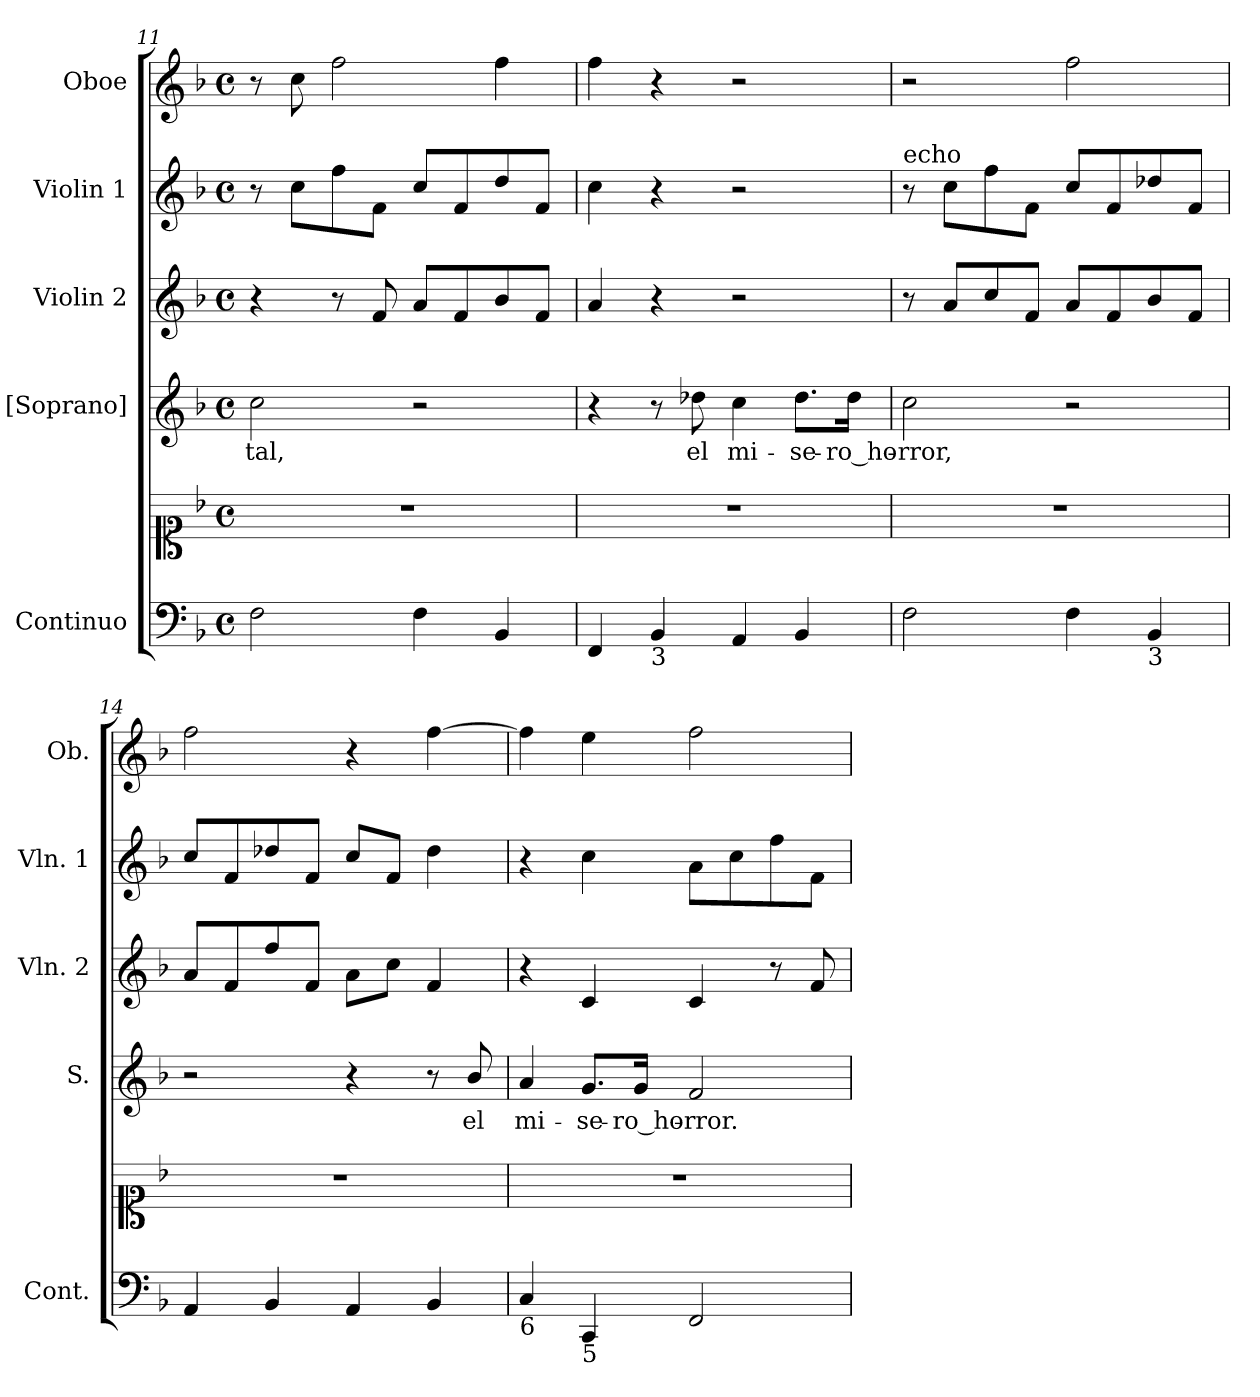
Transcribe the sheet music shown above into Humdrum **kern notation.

**kern	**kern	**kern	**text	**kern	**kern	**kern
*part5	*part5	*part4	*part4	*part3	*part2	*part1
*staff6	*staff5	*staff4	*staff4	*staff3	*staff2	*staff1
*I"Continuo	*	*I"[Soprano]	*	*I"Violin 2	*I"Violin 1	*I"Oboe
*I'Cont.	*	*I'S.	*	*I'Vln. 2	*I'Vln. 1	*I'Ob.
!!LO:PB:g=z
*clefF4	*clefC1	*clefG2	*	*clefG2	*clefG2	*clefG2
*k[b-]	*k[b-]	*k[b-]	*	*k[b-]	*k[b-]	*k[b-]
*F:	*F:	*F:	*	*F:	*F:	*F:
*M4/4	*M4/4	*M4/4	*	*M4/4	*M4/4	*M4/4
*met(c)	*met(c)	*met(c)	*	*met(c)	*met(c)	*met(c)
=11	=11	=11	=11	=11	=11	=11
!	!	!	!LO:LY:b:color=#000000	!	!	!
2Fi\	1r	2cci\	-tal,	4r	8r	8r
.	.	.	.	.	8cci\L	8cci\
.	.	.	.	8r	8ffi\	2ffi\
.	.	.	.	8fi/	8fi\J	.
4Fi\	.	2r	.	8ai/L	8cci/L	.
.	.	.	.	8fi/	8fi/	.
4BB-i/	.	.	.	8b-i/	8ddi/	4ffi\
.	.	.	.	8fi/J	8fi/J	.
=12	=12	=12	=12	=12	=12	=12
4FFi/	1r	4r	.	4ai/	4cci\	4ffi\
!LO:TX:b:t=3	!	!	!	!	!	!
4BB-i/	.	8r	.	4r	4r	4r
!	!	!	!LO:LY:b:color=#000000	!	!	!
.	.	8dd-Xi\	el	.	.	.
!	!	!	!LO:LY:b:color=#000000	!	!	!
4AAi/	.	4cci\	mi-	2r	2r	2r
!	!	!	!LO:LY:b:color=#000000	!	!	!
4BB-i/	.	8.dd-i\L	-se-	.	.	.
!	!	!	!LO:LY:b:color=#000000	!	!	!
.	.	16dd-i\Jk	-ro_ho-	.	.	.
=13	=13	=13	=13	=13	=13	=13
!	!	!	!	!	!LO:TX:a:t=echo	!
!	!	!	!LO:LY:b:color=#000000	!	!	!
2Fi\	1r	2cci\	-rror,	8r	8r	2r
.	.	.	.	8ai/L	8cci\L	.
.	.	.	.	8cci/	8ffi\	.
.	.	.	.	8fi/J	8fi\J	.
4Fi\	.	2r	.	8ai/L	8cci/L	2ffi\
.	.	.	.	8fi/	8fi/	.
!LO:TX:b:t=3	!	!	!	!	!	!
4BB-i/	.	.	.	8b-i/	8dd-Xi/	.
.	.	.	.	8fi/J	8fi/J	.
=14	=14	=14	=14	=14	=14	=14
4AAi/	1r	2r	.	8ai/L	8cci/L	2ffi\
.	.	.	.	8fi/	8fi/	.
4BB-i/	.	.	.	8ffi/	8dd-Xi/	.
.	.	.	.	8fi/J	8fi/J	.
4AAi/	.	4r	.	8ai\L	8cci/L	4r
.	.	.	.	8cci\J	8fi/J	.
4BB-i/	.	8r	.	4fi/	4dd-i\	[4ffi\
!	!	!	!LO:LY:b:color=#000000	!	!	!
.	.	8b-i/	el	.	.	.
!!LO:LB:g=z
=15	=15	=15	=15	=15	=15	=15
!LO:TX:b:t=6	!	!	!	!	!	!
!	!	!	!LO:LY:b:color=#000000	!	!	!
4Ci/	1r	4ai/	mi-	4r	4r	4ffi\]
!LO:TX:b:t=5	!	!	!	!	!	!
!	!	!	!LO:LY:b:color=#000000	!	!	!
4CCi/	.	8.gi/L	-se-	4ci/	4cci\	4eei\
!	!	!	!LO:LY:b:color=#000000	!	!	!
.	.	16gi/Jk	-ro_ho-	.	.	.
!	!	!	!LO:LY:b:color=#000000	!	!	!
2FFi/	.	2fi/	-rror.	4ci/	8ai\L	2ffi\
.	.	.	.	.	8cci\	.
.	.	.	.	8r	8ffi\	.
.	.	.	.	8fi/	8fi\J	.
=	=	=	=	=	=	=
*-	*-	*-	*-	*-	*-	*-
